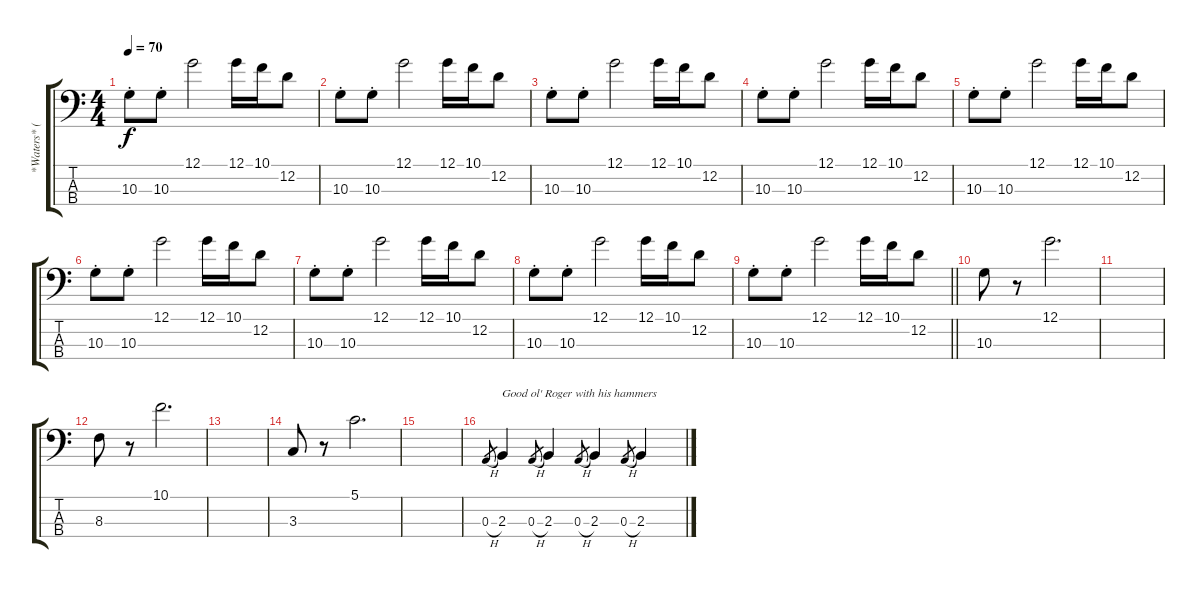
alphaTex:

\track ("*Waters* (Fretless Bass w/Dropped D)" "*Waters* (") {instrument electricbassfinger}
\staff {score tabs}
\tuning (G2 D2 A1 D1) {hide}
\ts (4 4)
\tempo 70
\clef f4
\ks c
10.3{st}.8{dy f} 10.3{st}.8 12.1.2 12.1.16 10.1.16 12.2.8 |
10.3{st}.8 10.3{st}.8 12.1.2 12.1.16 10.1.16 12.2.8 |
10.3{st}.8 10.3{st}.8 12.1.2 12.1.16 10.1.16 12.2.8 |
10.3{st}.8 10.3{st}.8 12.1.2 12.1.16 10.1.16 12.2.8 |
10.3{st}.8 10.3{st}.8 12.1.2 12.1.16 10.1.16 12.2.8 |
10.3{st}.8 10.3{st}.8 12.1.2 12.1.16 10.1.16 12.2.8 |
10.3{st}.8 10.3{st}.8 12.1.2 12.1.16 10.1.16 12.2.8 |
10.3{st}.8 10.3{st}.8 12.1.2 12.1.16 10.1.16 12.2.8 |
\barLineRight lightlight
10.3{st}.8 10.3{st}.8 12.1.2 12.1.16 10.1.16 12.2.8 |
10.3.8 r.8 12.1.2{d} |
|
8.3.8 r.8 10.1.2{d} |
|
3.3.8 r.8 5.1.2{d} |
|
0.3{h}.8{gr} 2.3.4{txt "Good ol' Roger with his hammers"} 0.3{h}.8{gr} 2.3.4 0.3{h}.8{gr} 2.3.4 0.3{h}.8{gr} 2.3.4
